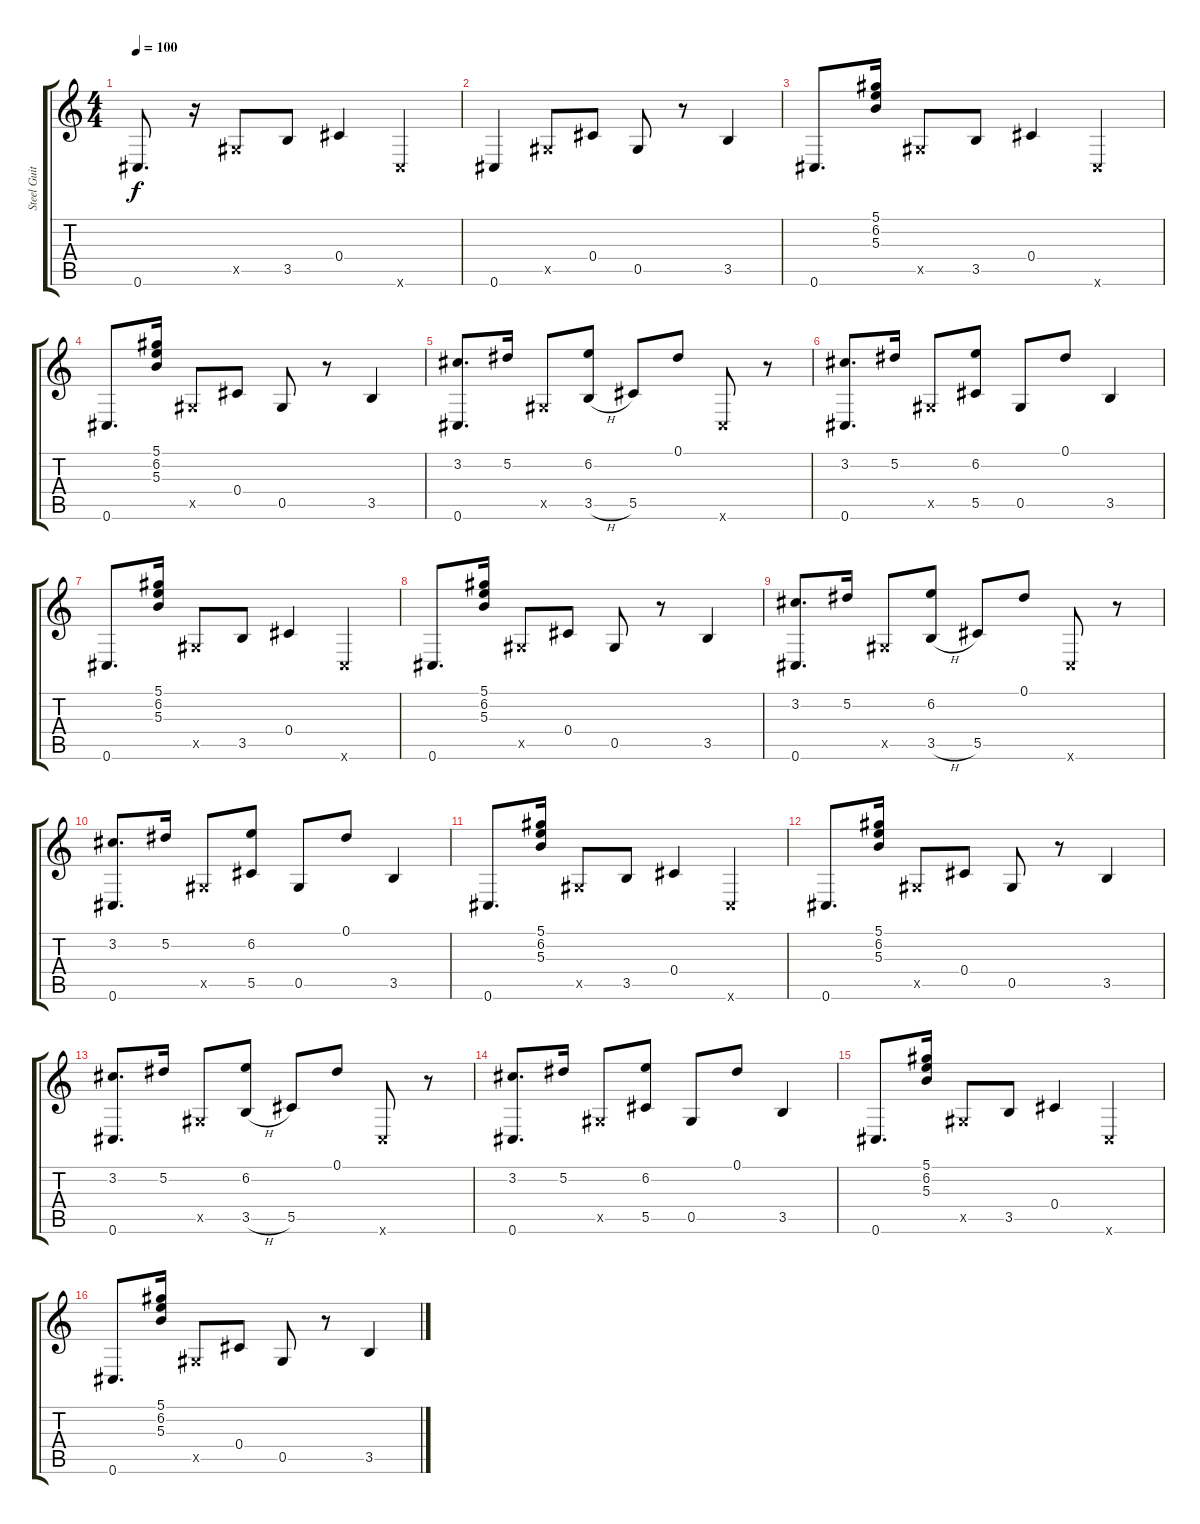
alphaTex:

\track ("Steel Guitar" "Steel Guit") {instrument acousticguitarsteel}
\staff {score tabs}
\tuning (Eb4 Bb3 Gb3 Db3 Ab2 Db2) {hide}
\ts (4 4)
\tempo 100
\clef g2
\ks c
0.6.8{d dy f instrument acousticguitarsteel} r.16 0.5{x}.8 3.5.8 0.4.4 0.6{x}.4 |
0.6.4 0.5{x}.8 0.4.8 0.5.8 r.8 3.5.4 |
0.6.8{d} (5.1 6.2 5.3).16 0.5{x}.8 3.5.8 0.4.4 0.6{x}.4 |
0.6.8{d} (5.1 6.2 5.3).16 0.5{x}.8 0.4.8 0.5.8 r.8 3.5.4 |
(3.2 0.6).8{d} 5.2.16 0.5{x}.8 (6.2 3.5{h}).8 5.5.8 0.1.8 0.6{x}.8 r.8 |
(3.2 0.6).8{d} 5.2.16 0.5{x}.8 (6.2 5.5).8 0.5.8 0.1.8 3.5.4 |
0.6.8{d} (5.1 6.2 5.3).16 0.5{x}.8 3.5.8 0.4.4 0.6{x}.4 |
0.6.8{d} (5.1 6.2 5.3).16 0.5{x}.8 0.4.8 0.5.8 r.8 3.5.4 |
(3.2 0.6).8{d} 5.2.16 0.5{x}.8 (6.2 3.5{h}).8 5.5.8 0.1.8 0.6{x}.8 r.8 |
(3.2 0.6).8{d} 5.2.16 0.5{x}.8 (6.2 5.5).8 0.5.8 0.1.8 3.5.4 |
0.6.8{d} (5.1 6.2 5.3).16 0.5{x}.8 3.5.8 0.4.4 0.6{x}.4 |
0.6.8{d} (5.1 6.2 5.3).16 0.5{x}.8 0.4.8 0.5.8 r.8 3.5.4 |
(3.2 0.6).8{d} 5.2.16 0.5{x}.8 (6.2 3.5{h}).8 5.5.8 0.1.8 0.6{x}.8 r.8 |
(3.2 0.6).8{d} 5.2.16 0.5{x}.8 (6.2 5.5).8 0.5.8 0.1.8 3.5.4 |
0.6.8{d} (5.1 6.2 5.3).16 0.5{x}.8 3.5.8 0.4.4 0.6{x}.4 |
0.6.8{d} (5.1 6.2 5.3).16 0.5{x}.8 0.4.8 0.5.8 r.8 3.5.4
